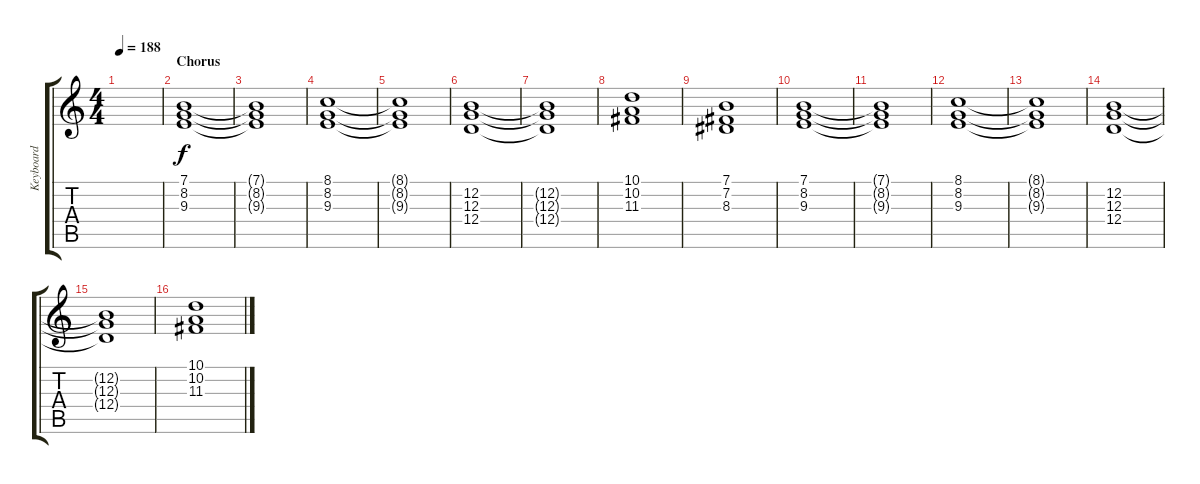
\track ("Keyboard" "Keyboard") {instrument synthstrings1}
\staff {score tabs}
\tuning (E4 B3 G3 D3 A2 E2) {hide}
\ts (4 4)
\tempo 188
\clef g2
\ks c
|
\section ("" "Chorus")
(7.1 8.2 9.3).1 |
(7.1{t} 8.2{t} 9.3{t}).1 |
(8.1 8.2 9.3).1 |
(8.1{t} 8.2{t} 9.3{t}).1 |
(12.2 12.3 12.4).1 |
(12.2{t} 12.3{t} 12.4{t}).1 |
(10.1 10.2 11.3).1 |
(7.1 7.2 8.3).1 |
(7.1 8.2 9.3).1 |
(7.1{t} 8.2{t} 9.3{t}).1 |
(8.1 8.2 9.3).1 |
(8.1{t} 8.2{t} 9.3{t}).1 |
(12.2 12.3 12.4).1 |
(12.2{t} 12.3{t} 12.4{t}).1 |
(10.1 10.2 11.3).1
